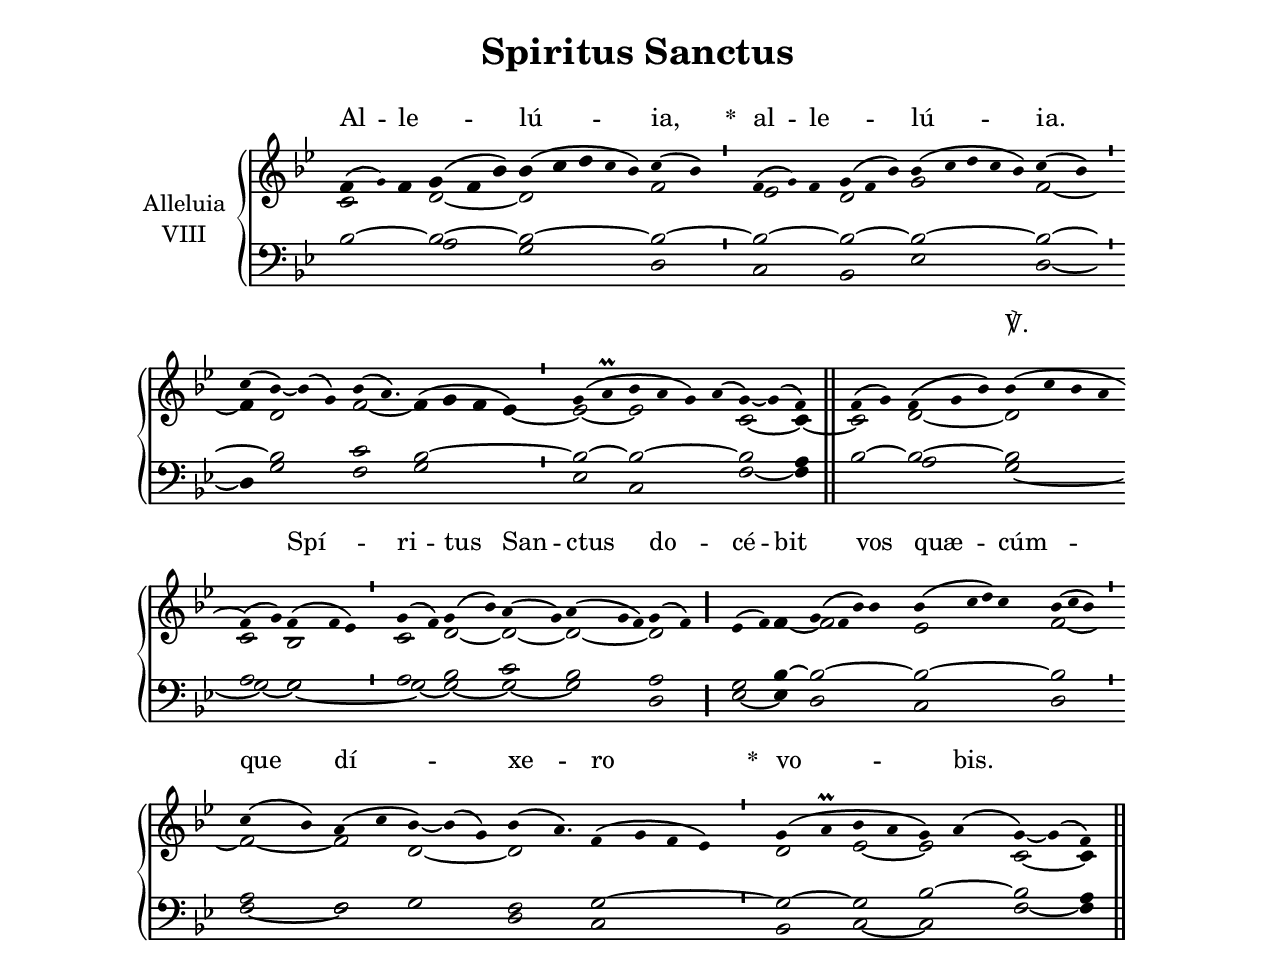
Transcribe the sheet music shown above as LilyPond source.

\version "2.18"
\include "gregorian.ly"
\include "noh2.ily"


%Page reference: page ii.90
%(volume.page)

global = {
 \key f \mixolydian
 \cadenzaOn 
}

\header {
  title = \markup \center-column {"Spiritus Sanctus" \vspace #1 }
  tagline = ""
  composer = ""
}

\paper {
 #(include-special-characters)
  oddHeaderMarkup = \markup \fill-line {
    \line {}
    \center-column {
      \on-the-fly #first-page     " "
      \on-the-fly #not-first-page "Spiritus Sanctus"
    }
    \line { \on-the-fly #print-page-number-check-first \fromproperty #'page:page-number-string }
  }
  evenHeaderMarkup = \markup \fill-line {
    \line { \on-the-fly #print-page-number-check-first \fromproperty #'page:page-number-string }
    \center-column { "Spiritus Sanctus" }
    \line {}
  }
}

chantText = \lyricmode {
Al -- le -- _ lú -- ia, 
\set stanza = " * " al -- le -- _ lú -- ia. _ _ _ _ _ _ _ ℣. 
Spí -- ri -- tus San -- ctus do -- cé -- bit _ vos 
quæ -- cúm -- _ que dí -- xe -- ro 
\set stanza = " * " vo -- bis. _ _ _ _ _ _ }

chantMusic = {
\tieDown   f'4 ( \once \tweak #'font-size #-4 g' ) f'4 g'4 ( f'4 bes'4) bes'4 ( c''4 d''4 \tiny c'' bes' 4) c''4 ( bes'4) \divisioMinima
 f'4 ( \once \tweak #'font-size #-4 g' ) f'4 g'4 ( f'4 bes'4) bes'4 ( c''4 d''4 \tiny c'' bes' 4) c''4 ( bes'4) \divisioMinima \forceBreak

 c''4 ( bes'4) ~ bes'4 ( g'4) bes'4 ( a'4.) f'4 ( g'4 f'4 ees'4) \divisioMinima
 g'4 ( a'\prall bes'4 a'4 g'4) a'4 ( g'4) ~ g'4 ( f'4) \finalis
 f'4 ( g'4) f'4 ( g'4 bes'4) bes'4 ( c''4 bes'4 a'4 \forceBreak
) f'4 ( g'4) f'4 ( f'4 ees'4) \divisioMinima
 g'4 ( f'4) g'4 ( bes'4) a'4 ( g'4) a'4 ( \tiny g' f' 4) g'4 ( f'4) \divisioMaior
 ees'4 ( f'4) f'4 g'4 ( f'4 bes'4) bes'4 bes'4 ( c''4 d''4) c''4 bes'4 ( c''4 bes'4) \divisioMinima \forceBreak

 c''4 ( bes'4) a'4 ( c''4 bes'4) ~ bes'4 ( g'4) bes'4 ( a'4.) f'4 ( g'4 f'4 ees'4) \divisioMinima
 g'4 ( a'\prall bes'4 a'4 g'4) a'4 ( g'4) ~ g'4 ( f'4) \finalis

}

altoMusic = {
c'2*3/2 d'2*3/2 ~ d'2*5/2 f'2 \divisioMinima
ees'2*3/2 d'2*3/2 g'2*5/2 f'2 ~ \divisioMinima
f'4 d'2*3/2 f'2*5/4 ~ f'4 g'4 f'4 ees'4 ~ \divisioMinima
ees'2 ~ ees'2*4/2 c'2 ~ c'4 ~ \finalis
c'2 d'2*3/2 ~ d'2*4/2 c'2 bes2*3/2 \divisioMinima
c'2 d'2 ~ d'2 ~ d'2*3/2 ~ d'2 \divisioMaior
r2 f'4 ~ f'2*4/2 ees'2*4/2 f'2*3/2 ~ \divisioMinima
f'2 ~ f'2 d'2*3/2 ~ d'2*5/4 r2*4/2 \divisioMinima
d'2 ees'2 ~ ees'2 c'2 ~ c'4 \finalis
}

tenorMusic = {
bes2*3/2 ~ bes2*3/2 ~ bes2*5/2 ~ bes2 ~ \divisioMinima
bes2*3/2 ~ bes2*3/2 ~ bes2*5/2 ~ bes2*3/2 ~ bes2*3/2 c'2*5/4 bes2*4/2 ~ \divisioMinima
bes2 ~ bes2*4/2 ~ bes2 a4 \finalis
bes2 ~ bes2*3/2 ~ bes2*4/2 a2 g2*3/2 \divisioMinima
a2 bes2 c'2 bes2*3/2 a2 \divisioMaior
g2 bes4 ~ bes2*4/2 ~ bes2*4/2 ~ bes2*3/2 \divisioMinima
a2 f2 g2*3/2 f2*5/4 g2*4/2 ~ \divisioMinima
g2 ~ g2 bes2 ~ bes2 a4 \finalis
}

bassMusic = {
r2*3/2 a2*3/2 g2*5/2 d2 \divisioMinima
c2*3/2 bes,2*3/2 ees2*5/2 d2 ~ \divisioMinima
d4 g2*3/2 f2*5/4 g2*4/2 \divisioMinima
ees2 c2*4/2 f2 ~ f4 \finalis
r2 a2*3/2 g2*4/2 ~ g2 ~ g2*3/2 ~ \divisioMinima
g2 ~ g2 ~ g2 ~ g2*3/2 d2 \divisioMaior
ees2 ~ ees4 d2*4/2 c2*4/2 d2*3/2 \divisioMinima
f2 ~ f2 r2*3/2 d2*5/4 c2*4/2 \divisioMinima
bes,2 c2 ~ c2 f2 ~ f4 \finalis
}

voiceLines = {
\voiceLineStyle


}

\score{
  <<
    \new GrandStaff <<
      \set GrandStaff.autoBeaming = ##f
      \set GrandStaff.instrumentName = \markup \center-column {
        "Alleluia"
        "VIII"
      }
      \new Staff = up <<
        \new Voice = "chant" {
          \voiceOne \global \chantMusic
        }
        \new Voice {
          \voiceTwo \global \altoMusic
        }
      >>

      \new Staff = down <<
        \clef bass
        \new Voice {
          \voiceOne \global \tenorMusic
        }
        \new Voice {
          \voiceTwo \global \bassMusic
        }
	\new Voice {
        \voiceThree \global \voiceLines
        }
      >>
    >>
    \new Lyrics \lyricsto chant {
      \chantText
    }
  >>
  \layout{
  }
  \midi{
    \tempo 4 = 125
  }
}
